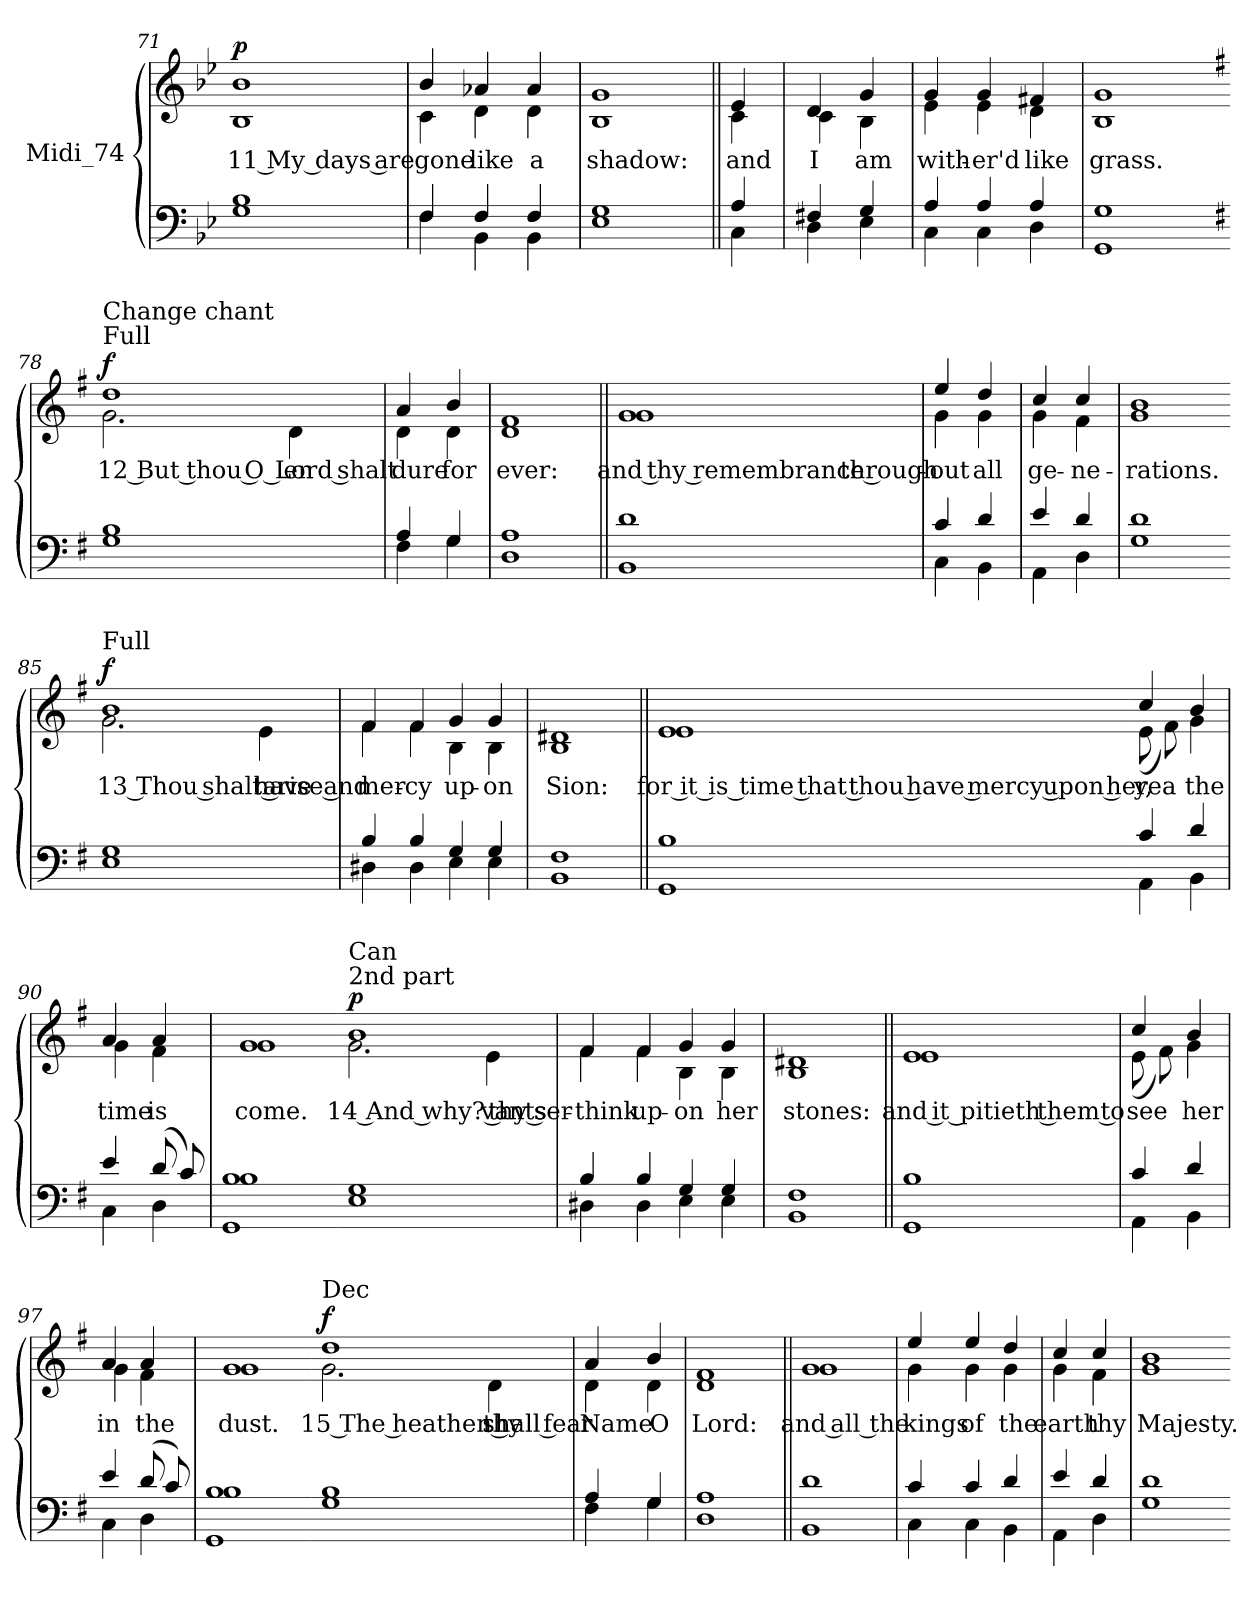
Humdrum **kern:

**kern	**kern	**text	**dynam
*part2	*part1	*part1	*part1
*staff2	*staff1	*staff1	*staff1
*I"Midi_74	*I"Midi_74	*	*
!!LO:LB:g=z
*clefF4	*clefG2	*	*
*k[b-e-]	*k[b-e-]	*	*
*B-:	*B-:	*	*
=71	=71	=71	=71
*^	*	*	*
!	!	!LO:TX:a:t=Can	!	!
!	!	!	!LO:LY:b	!LO:DY:b
*	*	*^	*	*
1B-	1G	1b-	1B-	11 My days are	p
=72	=72	=72	=72	=72	=72
!	!	!	!	!LO:LY:b	!
4F	4F	4b-	4c	gone	.
!	!	!	!	!LO:LY:b	!
4F	4BB-	4a-X	4d	like	.
!	!	!	!	!LO:LY:b	!
4F	4BB-	4a-	4d	a	.
=73	=73	=73	=73	=73	=73
!	!	!	!	!LO:LY:b	!
1G	1E-	1g	1B-	shadow:	.
=74||	=74||	=74||	=74||	=74||	=74||
!	!	!	!	!LO:LY:b	!
4A	4C	4e-	4c	and	.
=75	=75	=75	=75	=75	=75
!	!	!	!	!LO:LY:b	!
4F#X	4D	4d	4c	I	.
!	!	!	!	!LO:LY:b	!
4G	4E-	4g	4B-	am	.
=76	=76	=76	=76	=76	=76
!	!	!	!	!LO:LY:b	!
4A	4C	4g	4e-	with-	.
!	!	!	!	!LO:LY:b	!
4A	4C	4g	4e-	-er'd	.
!	!	!	!	!LO:LY:b	!
4A	4D	4f#X	4d	like	.
=77	=77	=77	=77	=77	=77
!	!	!	!	!LO:LY:b	!
1G	1GG	1g	1B-	grass.	.
*k[f#]	*	*k[f#]	*	*	*
*G:	*	*G:	*	*	*
!!LO:LB:g=z	!!
=78-	=78-	=78-	=78-	=78-	=78-
!	!	!LO:TX:a:t=Full	!	!	!
!	!	!LO:TX:a:t=Change chant	!	!	!
!	!	!	!	!LO:LY:b	!LO:DY:b
1B	1G	1dd	2.g	12 But thou O Lord shalt	f
!	!	!	!	!LO:LY:b	!
.	.	.	4d\	en	.
=79	=79	=79	=79	=79	=79
!	!	!	!	!LO:LY:b	!
4A	4F#	4a	4d	-dure	.
!	!	!	!	!LO:LY:b	!
4G	4G	4b	4d	for	.
=80	=80	=80	=80	=80	=80
!	!	!	!	!LO:LY:b	!
1A	1D	1f#	1d	ever:	.
=81||	=81||	=81||	=81||	=81||	=81||
!	!	!	!	!LO:LY:b	!
1d	1BB	1g	1g	and thy remembrance through-	.
=82	=82	=82	=82	=82	=82
!	!	!	!	!LO:LY:b	!
4c	4C	4ee	4g	-out	.
!	!	!	!	!LO:LY:b	!
4d	4BB	4dd	4g	all	.
=83	=83	=83	=83	=83	=83
!	!	!	!	!LO:LY:b	!
4e	4AA	4cc	4g	ge-	.
!	!	!	!	!LO:LY:b	!
4d	4D	4cc	4f#	-ne-	.
=84	=84	=84	=84	=84	=84
!	!	!	!	!LO:LY:b	!
1d	1G	1b	1g	-rations.	.
!!LO:LB:g=z	!!
=85-	=85-	=85-	=85-	=85-	=85-
!	!	!LO:TX:a:t=Full	!	!	!
!	!	!	!	!LO:LY:b	!LO:DY:b
1G	1E	1b	2.g	13 Thou shalt arise and	f
!	!	!	!	!LO:LY:b	!
.	.	.	4e\	have	.
=86	=86	=86	=86	=86	=86
!	!	!	!	!LO:LY:b	!
4B	4D#X	4f#	4f#	mer-	.
!	!	!	!	!LO:LY:b	!
4B	4D#	4f#	4f#	-cy	.
!	!	!	!	!LO:LY:b	!
4G	4E	4g	4B	up-	.
!	!	!	!	!LO:LY:b	!
4G	4E	4g	4B	-on	.
=87	=87	=87	=87	=87	=87
!	!	!	!	!LO:LY:b	!
1F#	1BB	1d#X	1B	Sion:	.
=88||	=88||	=88||	=88||	=88||	=88||
!	!	!	!	!LO:LY:b	!
1B	1GG	1e	1e	for it is time that thou have mercy upon her,	.
!!LO:LB:g=z	!!
=89-	=89-	=89-	=89-	=89-	=89-
!	!	!	!	!LO:LY:b	!
4c	4AA	4cc	(<8e	yea	.
.	.	.	8f#)	.	.
!	!	!	!	!LO:LY:b	!
4d	4BB	4b	4g	the	.
=90	=90	=90	=90	=90	=90
!	!	!	!	!LO:LY:b	!
4e	4C	4a	4g	time	.
!	!	!	!	!LO:LY:b	!
(>8d	4D	4a	4f#	is	.
8c)	.	.	.	.	.
=91	=91	=91	=91	=91	=91
!	!	!	!	!LO:LY:b	!
1B	1GG 1B	1g	1g	come.	.
!!LO:LB:g=z	!!
=92-	=92-	=92-	=92-	=92-	=92-
!	!	!LO:TX:a:t=2nd part	!	!	!
!	!	!LO:TX:a:t=Can	!	!	!
!	!	!	!	!LO:LY:b	!LO:DY:b
1G	1E	1b	2.g	14 And why? thy ser-	p
!	!	!	!	!LO:LY:b	!
.	.	.	4e\	-vants	.
=93	=93	=93	=93	=93	=93
!	!	!	!	!LO:LY:b	!
4B	4D#X	4f#	4f#	think	.
!	!	!	!	!LO:LY:b	!
4B	4D#	4f#	4f#	up-	.
!	!	!	!	!LO:LY:b	!
4G	4E	4g	4B	-on	.
!	!	!	!	!LO:LY:b	!
4G	4E	4g	4B	her	.
=94	=94	=94	=94	=94	=94
!	!	!	!	!LO:LY:b	!
1F#	1BB	1d#X	1B	stones:	.
=95||	=95||	=95||	=95||	=95||	=95||
!	!	!	!	!LO:LY:b	!
1B	1GG	1e	1e	and it pitieth them to	.
=96	=96	=96	=96	=96	=96
!	!	!	!	!LO:LY:b	!
4c	4AA	4cc	(<8e	see	.
.	.	.	8f#)	.	.
!	!	!	!	!LO:LY:b	!
4d	4BB	4b	4g	her	.
=97	=97	=97	=97	=97	=97
!	!	!	!	!LO:LY:b	!
4e	4C	4a	4g	in	.
!	!	!	!	!LO:LY:b	!
(>8d	4D	4a	4f#	the	.
8c)	.	.	.	.	.
=98	=98	=98	=98	=98	=98
!	!	!	!	!LO:LY:b	!
1B	1GG 1B	1g	1g	dust.	.
!!LO:LB:g=z	!!
=99-	=99-	=99-	=99-	=99-	=99-
!	!	!LO:TX:a:t=Dec	!	!	!
!	!	!	!	!LO:LY:b	!LO:DY:b
1B	1G	1dd	2.g	15 The heathen shall fear	f
!	!	!	!	!LO:LY:b	!
.	.	.	4d\	thy	.
=100	=100	=100	=100	=100	=100
!	!	!	!	!LO:LY:b	!
4A	4F#	4a	4d	Name	.
!	!	!	!	!LO:LY:b	!
4G	4G	4b	4d	O	.
=101	=101	=101	=101	=101	=101
!	!	!	!	!LO:LY:b	!
1A	1D	1f#	1d	Lord:	.
=102||	=102||	=102||	=102||	=102||	=102||
!	!	!	!	!LO:LY:b	!
1d	1BB	1g	1g	and all the	.
=103	=103	=103	=103	=103	=103
!	!	!	!	!LO:LY:b	!
4c	4C	4ee	4g	kings	.
!	!	!	!	!LO:LY:b	!
4c	4C	4ee	4g	of	.
!	!	!	!	!LO:LY:b	!
4d	4BB	4dd	4g	the	.
=104	=104	=104	=104	=104	=104
!	!	!	!	!LO:LY:b	!
4e	4AA	4cc	4g	earth	.
!	!	!	!	!LO:LY:b	!
4d	4D	4cc	4f#	thy	.
=105	=105	=105	=105	=105	=105
!	!	!	!	!LO:LY:b	!
1d	1G	1b	1g	Majesty.	.
*v	*v	*	*	*	*
*	*v	*v	*	*
=-	=-	=-	=-
*-	*-	*-	*-
